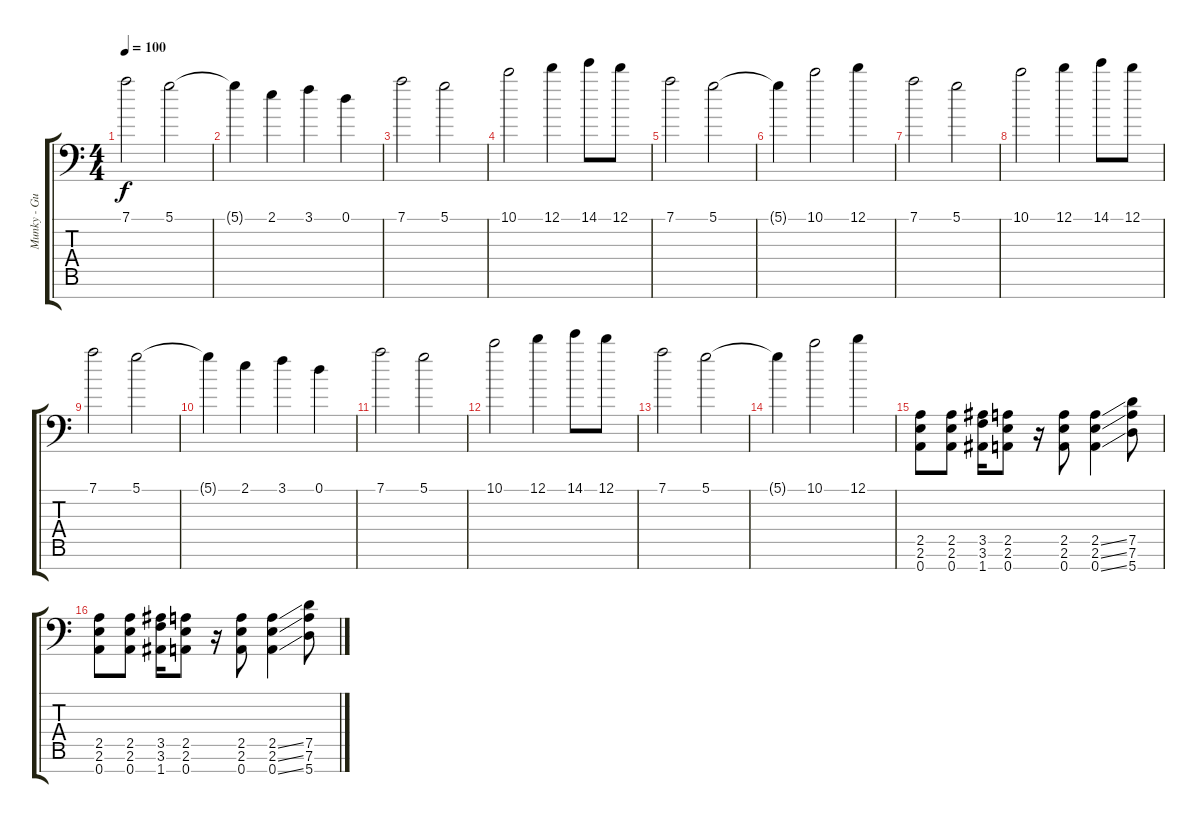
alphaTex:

\track ("Munky - Guitar" "Munky - Gu") {instrument overdrivenguitar}
\staff {score tabs}
\tuning (D4 A3 F3 C3 G2 D2 A1) {hide}
\ts (4 4)
\tempo 100
\clef f4
\ks c
7.1.2{dy f} 5.1.2 |
5.1{t}.4 2.1.4 3.1.4 0.1.4 |
7.1.2 5.1.2 |
10.1.2 12.1.4 14.1.8 12.1.8 |
7.1.2 5.1.2 |
5.1{t}.4 10.1.2 12.1.4 |
7.1.2{volume 6 instrument distortionguitar} 5.1.2 |
10.1.2 12.1.4 14.1.8 12.1.8 |
7.1.2 5.1.2 |
5.1{t}.4 2.1.4 3.1.4 0.1.4 |
7.1.2 5.1.2 |
10.1.2 12.1.4 14.1.8 12.1.8 |
7.1.2 5.1.2 |
5.1{t}.4 10.1.2 12.1.4 |
(2.5 2.6 0.7).8{volume 13 instrument overdrivenguitar} (2.5 2.6 0.7).8 (3.5 3.6 1.7).16 (2.5 2.6 0.7).8 r.16 (2.5 2.6 0.7).8 (2.5{ss} 2.6{ss} 0.7{ss}).4 (7.5 7.6 5.7).8 |
(2.5 2.6 0.7).8 (2.5 2.6 0.7).8 (3.5 3.6 1.7).16 (2.5 2.6 0.7).8 r.16 (2.5 2.6 0.7).8 (2.5{ss} 2.6{ss} 0.7{ss}).4 (7.5 7.6 5.7).8
